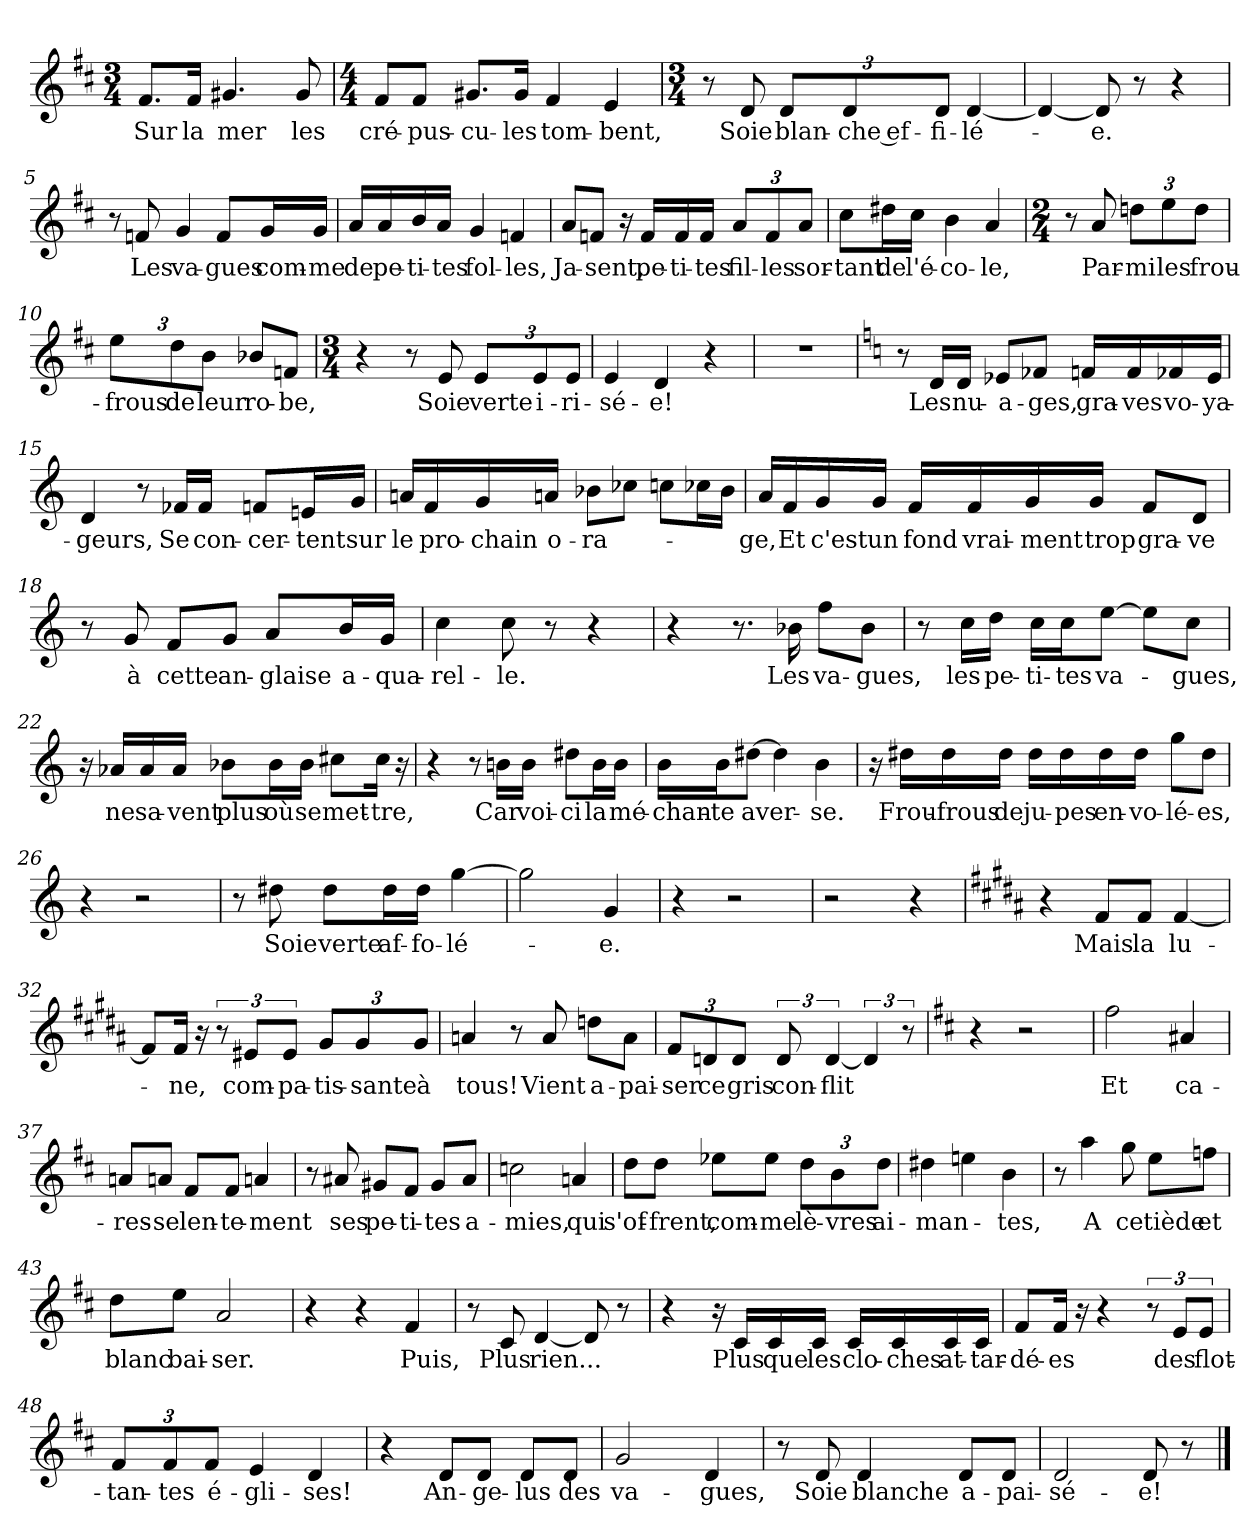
**kern	**text
*part1	*part1
*staff1	*staff1
*clefG2	*
*k[f#c#]	*
*M3/4	*
=1	=1
!	!LO:LY:b
8.f#/L	Sur
!	!LO:LY:b
16f#/Jk	la
!	!LO:LY:b
4.g#X/	mer
!	!LO:LY:b
8g#/	les
=2	=2
*M4/4	*
!	!LO:LY:b
8f#/L	cré-
!	!LO:LY:b
8f#/J	-pus-
!	!LO:LY:b
8.g#X/L	-cu-
!	!LO:LY:b
16g#/Jk	-les
!	!LO:LY:b
4f#/	tom-
!	!LO:LY:b
4e/	-bent,
=3	=3
*M3/4	*
8r	.
!	!LO:LY:b
8d/	Soie
!	!LO:LY:b
12d/L	blan-
!	!LO:LY:b
12d/	-che ef-
!	!LO:LY:b
12d/J	-fi-
!	!LO:LY:b
[4d/	-lé-
=4	=4
4d/_	.
!	!LO:LY:b
8d/]	-e.
8r	.
4r	.
=5	=5
8r	.
!	!LO:LY:b
8fn/	Les
!	!LO:LY:b
4g/	va-
!	!LO:LY:b
8f/L	-gues
!	!LO:LY:b
16g/L	com-
!	!LO:LY:b
16g/JJ	-me
!!LO:LB:g=z
=6	=6
!	!LO:LY:b
16a/LL	de
!	!LO:LY:b
16a/	pe-
!	!LO:LY:b
16b/	-ti-
!	!LO:LY:b
16a/JJ	-tes
!	!LO:LY:b
4g/	fol-
!	!LO:LY:b
4fn/	-les,
=7	=7
!	!LO:LY:b
8a/L	Ja-
!	!LO:LY:b
8fn/J	-sent,
16r	.
!	!LO:LY:b
16f/LL	pe-
!	!LO:LY:b
16f/	-ti-
!	!LO:LY:b
16f/JJ	-tes
!	!LO:LY:b
12a/L	fil-
!	!LO:LY:b
12f/	-les
!	!LO:LY:b
12a/J	sor-
=8	=8
!	!LO:LY:b
8cc#\L	-tant
!	!LO:LY:b
16dd#X\L	de
!	!LO:LY:b
16cc#\JJ	l'é-
!	!LO:LY:b
4b\	-co-
!	!LO:LY:b
4a/	-le,
=9	=9
*M2/4	*
8r	.
!	!LO:LY:b
8a/	Par-
!	!LO:LY:b
12ddn\L	-mi
!	!LO:LY:b
12ee\	les
!	!LO:LY:b
12dd\J	frou-
=10	=10
!	!LO:LY:b
12ee\L	-frous
!	!LO:LY:b
12dd\	de
!	!LO:LY:b
12b\J	leur
!	!LO:LY:b
8b-X/L	ro-
!	!LO:LY:b
8fn/J	-be,
!!LO:LB:g=z
=11	=11
*M3/4	*
4r	.
8r	.
!	!LO:LY:b
8e/	Soie
!	!LO:LY:b
12e/L	verte
!	!LO:LY:b
12e/	i-
!	!LO:LY:b
12e/J	-ri-
=12	=12
!	!LO:LY:b
4e/	-sé-
!	!LO:LY:b
4d/	-e!
4r	.
=13	=13
2.r	.
=14	=14
*k[]	*
8r	.
!	!LO:LY:b
16d/LL	Les
!	!LO:LY:b
16d/JJ	nu-
!	!LO:LY:b
8e-X/L	-a-
!	!LO:LY:b
8f-X/J	-ges,
!	!LO:LY:b
16fn/LL	gra-
!	!LO:LY:b
16f/	-ves
!	!LO:LY:b
16f-X/	vo-
!	!LO:LY:b
16e-/JJ	-ya-
=15	=15
!	!LO:LY:b
4d/	-geurs,
8r	.
!	!LO:LY:b
16f-X/LL	Se
!	!LO:LY:b
16f-/JJ	con-
!	!LO:LY:b
8fn/L	-cer-
!	!LO:LY:b
16en/L	-tent
!	!LO:LY:b
16g/JJ	sur
!!LO:LB:g=z
=16	=16
!	!LO:LY:b
16an/LL	le
!	!LO:LY:b
16f/	pro-
!	!LO:LY:b
16g/	-chain
!	!LO:LY:b
16an/JJ	o-
!	!LO:LY:b
8b-X\L	-ra-
8cc-X\J	.
8ccn\L	.
16cc-X\L	.
16b-\JJ	.
=17	=17
!	!LO:LY:b
16a/LL	-ge,
!	!LO:LY:b
16f/	Et
!	!LO:LY:b
16g/	c'est
!	!LO:LY:b
16g/JJ	un
!	!LO:LY:b
16f/LL	fond
!	!LO:LY:b
16f/	vrai-
!	!LO:LY:b
16g/	-ment
!	!LO:LY:b
16g/JJ	trop
!	!LO:LY:b
8f/L	gra-
!	!LO:LY:b
8d/J	-ve
=18	=18
8r	.
!	!LO:LY:b
8g/	à
!	!LO:LY:b
8f/L	cette
!	!LO:LY:b
8g/J	an-
!	!LO:LY:b
8a/L	-glaise
!	!LO:LY:b
16b/L	a-
!	!LO:LY:b
16g/JJ	-qua-
=19	=19
!	!LO:LY:b
4cc\	-rel-
!	!LO:LY:b
8cc\	-le.
8r	.
4r	.
!!LO:LB:g=z
=20	=20
4r	.
8.r	.
!	!LO:LY:b
16b-X\	Les
!	!LO:LY:b
8ff\L	va-
!	!LO:LY:b
8b-\J	-gues,
=21	=21
8r	.
!	!LO:LY:b
16cc\LL	les
!	!LO:LY:b
16dd\JJ	pe-
!	!LO:LY:b
16cc\LL	-ti-
!	!LO:LY:b
16cc\J	-tes
!	!LO:LY:b
[8ee\J	va-
8ee\L]	.
!	!LO:LY:b
8cc\J	-gues,
=22	=22
16r	.
!	!LO:LY:b
16a-X/LL	ne
!	!LO:LY:b
16a-/	sa-
!	!LO:LY:b
16a-/JJ	-vent
!	!LO:LY:b
8b-X\L	plus
!	!LO:LY:b
16b-\L	où
!	!LO:LY:b
16b-\JJ	se
!	!LO:LY:b
8cc#X\L	met-
!	!LO:LY:b
16cc#\Jk	-tre,
16r	.
=23	=23
4r	.
8r	.
!	!LO:LY:b
16bn\LL	Car
!	!LO:LY:b
16b\JJ	voi-
!	!LO:LY:b
8dd#X\L	-ci
!	!LO:LY:b
16b\L	la
!	!LO:LY:b
16b\JJ	mé-
=24	=24
!	!LO:LY:b
16b\LL	-chan-
!	!LO:LY:b
16b\J	-te
!	!LO:LY:b
[8dd#X\J	aver-
4dd#\]	.
!	!LO:LY:b
4b\	-se.
!!LO:LB:g=z
=25	=25
16r	.
!	!LO:LY:b
16dd#X\LL	Frou-
!	!LO:LY:b
16dd#\	-frous
!	!LO:LY:b
16dd#\JJ	de
!	!LO:LY:b
16dd#\LL	ju-
!	!LO:LY:b
16dd#\	-pes
!	!LO:LY:b
16dd#\	en-
!	!LO:LY:b
16dd#\JJ	-vo-
!	!LO:LY:b
8gg\L	-lé-
!	!LO:LY:b
8dd#\J	-es,
=26	=26
4r	.
2r	.
=27	=27
8r	.
!	!LO:LY:b
8dd#X\	Soie
!	!LO:LY:b
8dd#\L	verte
!	!LO:LY:b
16dd#\L	af-
!	!LO:LY:b
16dd#\JJ	-fo-
!	!LO:LY:b
[4gg\	-lé-
=28	=28
2gg\]	.
!	!LO:LY:b
4g/	-e.
=29	=29
4r	.
2r	.
=30	=30
2r	.
4r	.
=31	=31
*k[f#c#g#d#a#]	*
4r	.
!	!LO:LY:b
8f#/L	Mais
!	!LO:LY:b
8f#/J	la
!	!LO:LY:b
[4f#/	lu-
!!LO:LB:g=z
=32	=32
8f#/L]	.
!	!LO:LY:b
16f#/Jk	-ne,
16r	.
12r	.
!	!LO:LY:b
12e#X/L	com-
!	!LO:LY:b
12e#/J	-pa-
!	!LO:LY:b
12g#/L	-tis-
!	!LO:LY:b
12g#/	-sante
!	!LO:LY:b
12g#/J	à
=33	=33
!	!LO:LY:b
4an/	tous!
8r	.
!	!LO:LY:b
8a/	Vient
!	!LO:LY:b
8ddn\L	a-
!	!LO:LY:b
8a\J	-pai-
=34	=34
!	!LO:LY:b
12f#/L	-ser
!	!LO:LY:b
12dn/	ce
!	!LO:LY:b
12d/J	gris
!	!LO:LY:b
12d/	con-
!	!LO:LY:b
[6d/	-flit
6d/]	.
12r	.
=35	=35
*k[f#c#]	*
4r	.
2r	.
=36	=36
!	!LO:LY:b
2ff#\	Et
!	!LO:LY:b
4a#X/	ca-
=37	=37
!	!LO:LY:b
8an/L	-res-
!	!LO:LY:b
8an/J	-se
!	!LO:LY:b
8f#/L	len-
!	!LO:LY:b
8f#/J	-te-
!	!LO:LY:b
4an/	-ment
!!LO:LB:g=z
=38	=38
8r	.
!	!LO:LY:b
8a#X/	ses
!	!LO:LY:b
8g#X/L	pe-
!	!LO:LY:b
8f#/J	-ti-
!	!LO:LY:b
8g#/L	-tes
!	!LO:LY:b
8a#/J	a-
=39	=39
!	!LO:LY:b
2ccn\	-mies,
!	!LO:LY:b
4an/	qui
=40	=40
!	!LO:LY:b
8dd\L	s'of-
!	!LO:LY:b
8dd\J	-frent,
!	!LO:LY:b
8ee-X\L	com-
!	!LO:LY:b
8ee-\J	-me
!	!LO:LY:b
12dd\L	lè-
!	!LO:LY:b
12b\	-vres
!	!LO:LY:b
12dd\J	ai-
=41	=41
!	!LO:LY:b
4dd#X\	-man-
4een\	.
!	!LO:LY:b
4b\	-tes,
=42	=42
8r	.
!	!LO:LY:b
4aa\	A
!	!LO:LY:b
8gg\	ce
!	!LO:LY:b
8ee\L	tiède
!	!LO:LY:b
8ffn\J	et
=43	=43
!	!LO:LY:b
8dd\L	blanc
!	!LO:LY:b
8ee\J	bai-
!	!LO:LY:b
2a/	-ser.
=44	=44
4r	.
4r	.
!	!LO:LY:b
4f#/	Puis,
!!LO:LB:g=z
=45	=45
8r	.
!	!LO:LY:b
8c#/	Plus
!	!LO:LY:b
[4d/	rien...
8d/]	.
8r	.
=46	=46
4r	.
16r	.
!	!LO:LY:b
16c#/LL	Plus
!	!LO:LY:b
16c#/	que
!	!LO:LY:b
16c#/JJ	les
!	!LO:LY:b
16c#/LL	clo-
!	!LO:LY:b
16c#/	-ches
!	!LO:LY:b
16c#/	at-
!	!LO:LY:b
16c#/JJ	-tar-
=47	=47
!	!LO:LY:b
8f#/L	-dé-
!	!LO:LY:b
16f#/Jk	-es
16r	.
4r	.
12r	.
!	!LO:LY:b
12e/L	des
!	!LO:LY:b
12e/J	flot-
=48	=48
!	!LO:LY:b
12f#/L	-tan-
!	!LO:LY:b
12f#/	-tes
!	!LO:LY:b
12f#/J	é-
!	!LO:LY:b
4e/	-gli-
!	!LO:LY:b
4d/	-ses!
=49	=49
4r	.
!	!LO:LY:b
8d/L	An-
!	!LO:LY:b
8d/J	-ge-
!	!LO:LY:b
8d/L	-lus
!	!LO:LY:b
8d/J	des
=50	=50
!	!LO:LY:b
2g/	va-
!	!LO:LY:b
4d/	-gues,
!!LO:LB:g=z
=51	=51
8r	.
!	!LO:LY:b
8d/	Soie
!	!LO:LY:b
4d/	blanche
!	!LO:LY:b
8d/L	a-
!	!LO:LY:b
8d/J	-pai-
=52	=52
!	!LO:LY:b
2d/	-sé-
!	!LO:LY:b
8d/	-e!
8r	.
==	==
*-	*-
